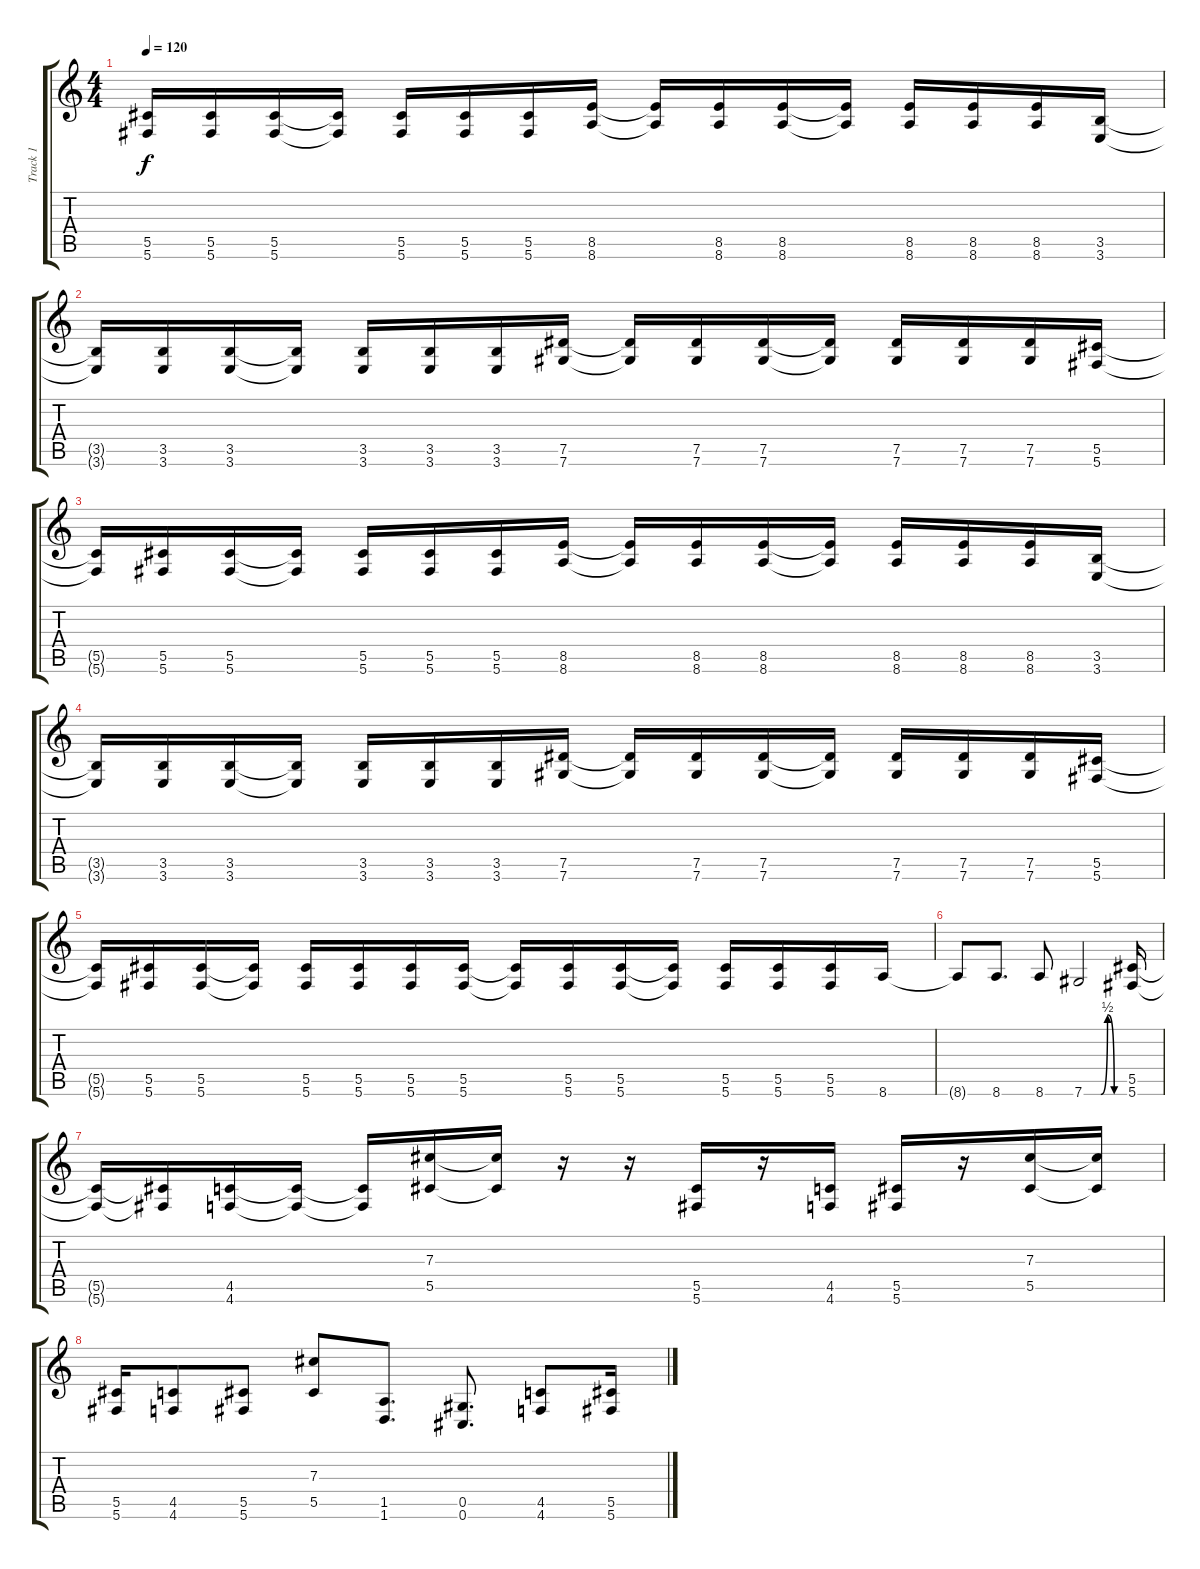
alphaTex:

\track ("Track 1" "Track 1") {instrument distortionguitar}
\staff {score tabs}
\tuning (Eb4 Bb3 Gb3 Db3 Ab2 Db2) {hide}
\ts (4 4)
\tempo 120
\clef g2
\ks c
(5.5{t} 5.6{t}).16{dy f} (5.5 5.6).16 (5.5 5.6).16 (5.5{t} 5.6{t}).16 (5.5 5.6).16 (5.5 5.6).16 (5.5 5.6).16 (8.5 8.6).16 (8.5{t} 8.6{t}).16 (8.5 8.6).16 (8.5 8.6).16 (8.5{t} 8.6{t}).16 (8.5 8.6).16 (8.5 8.6).16 (8.5 8.6).16 (3.5 3.6).16 |
(3.5{t} 3.6{t}).16 (3.5 3.6).16 (3.5 3.6).16 (3.5{t} 3.6{t}).16 (3.5 3.6).16 (3.5 3.6).16 (3.5 3.6).16 (7.5 7.6).16 (7.5{t} 7.6{t}).16 (7.5 7.6).16 (7.5 7.6).16 (7.5{t} 7.6{t}).16 (7.5 7.6).16 (7.5 7.6).16 (7.5 7.6).16 (5.5 5.6).16 |
(5.5{t} 5.6{t}).16 (5.5 5.6).16 (5.5 5.6).16 (5.5{t} 5.6{t}).16 (5.5 5.6).16 (5.5 5.6).16 (5.5 5.6).16 (8.5 8.6).16 (8.5{t} 8.6{t}).16 (8.5 8.6).16 (8.5 8.6).16 (8.5{t} 8.6{t}).16 (8.5 8.6).16 (8.5 8.6).16 (8.5 8.6).16 (3.5 3.6).16 |
(3.5{t} 3.6{t}).16 (3.5 3.6).16 (3.5 3.6).16 (3.5{t} 3.6{t}).16 (3.5 3.6).16 (3.5 3.6).16 (3.5 3.6).16 (7.5 7.6).16 (7.5{t} 7.6{t}).16 (7.5 7.6).16 (7.5 7.6).16 (7.5{t} 7.6{t}).16 (7.5 7.6).16 (7.5 7.6).16 (7.5 7.6).16 (5.5 5.6).16 |
(5.5{t} 5.6{t}).16 (5.5 5.6).16 (5.5 5.6).16 (5.5{t} 5.6{t}).16 (5.5 5.6).16 (5.5 5.6).16 (5.5 5.6).16 (5.5 5.6).16 (5.5{t} 5.6{t}).16 (5.5 5.6).16 (5.5 5.6).16 (5.5{t} 5.6{t}).16 (5.5 5.6).16 (5.5 5.6).16 (5.5 5.6).16 8.6.16 |
8.6{t}.8 8.6.8{d} 8.6.8 7.6{be (custom 0 0 25 0 35 2 45 0 60 0)}.2 (5.5 5.6).16 |
(5.5{t} 5.6{t}).16 (5.5{t} 5.6{t}).16 (4.5 4.6).16 (4.5{t} 4.6{t}).16 (4.5{t} 4.6{t}).16 (7.3 5.5).16 (7.3{t} 5.5{t}).16 r.16 r.16 (5.5 5.6).16 r.16 (4.5 4.6).16 (5.5 5.6).16 r.16 (7.3 5.5).16 (7.3{t} 5.5{t}).16 |
(5.5 5.6).16 (4.5 4.6).8 (5.5 5.6).8 (7.3 5.5).8 (1.5 1.6).8{d} (0.5 0.6).8{d} (4.5 4.6).8 (5.5 5.6).16
